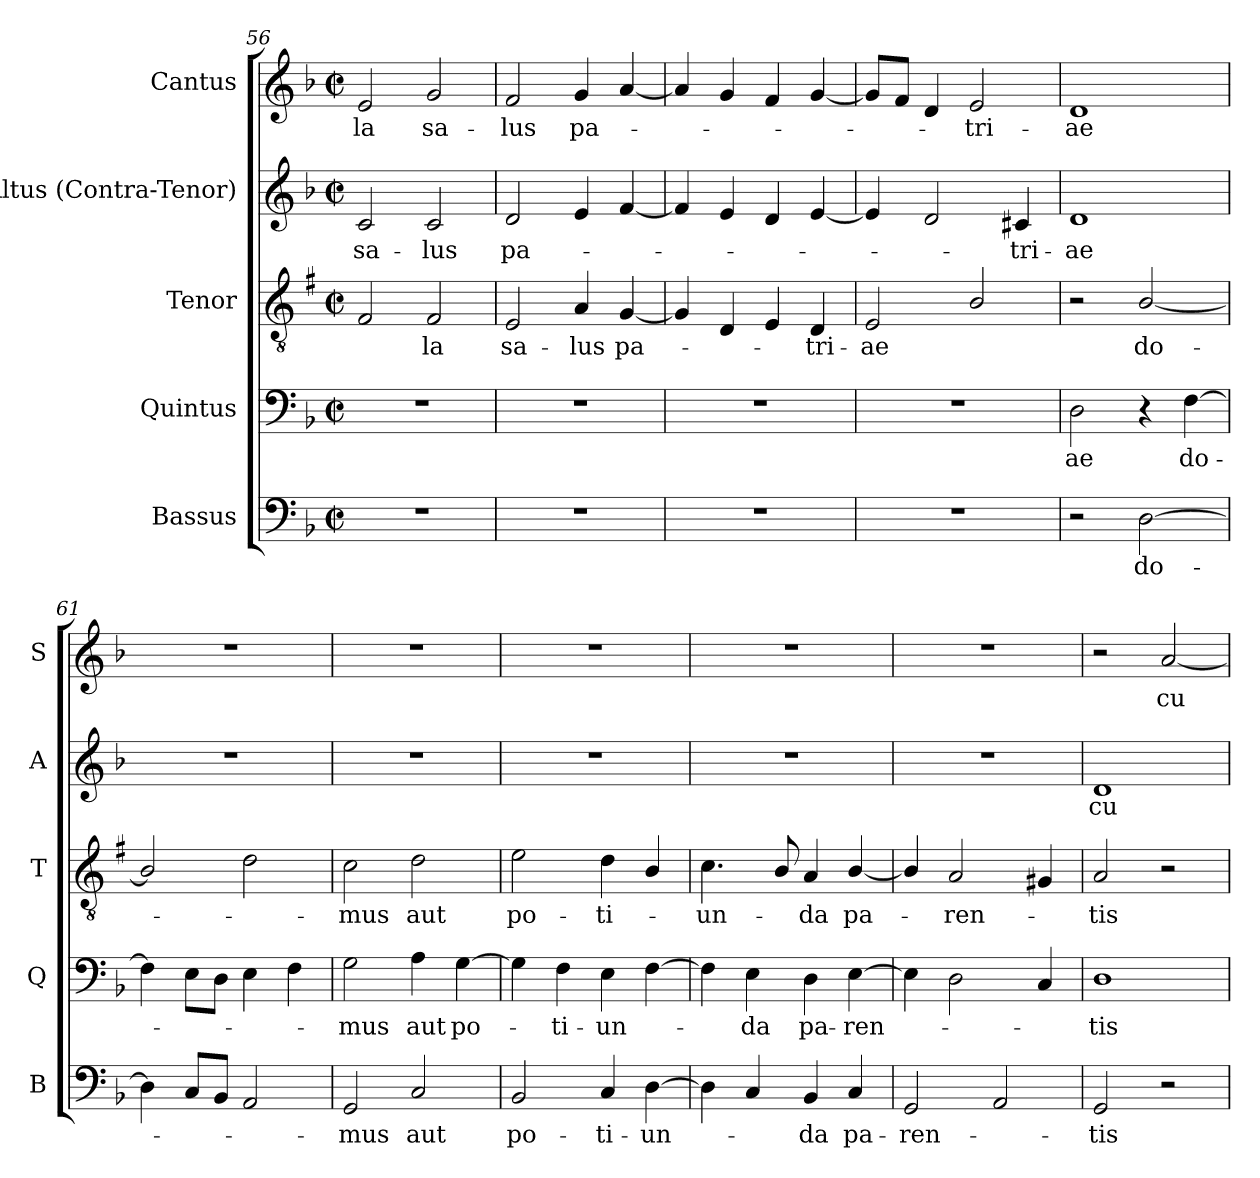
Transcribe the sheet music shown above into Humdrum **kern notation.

**kern	**text	**kern	**text	**kern	**text	**kern	**text	**kern	**text
*part5	*part5	*part4	*part4	*part3	*part3	*part2	*part2	*part1	*part1
*staff5	*staff5	*staff4	*staff4	*staff3	*staff3	*staff2	*staff2	*staff1	*staff1
*I"Bassus	*	*I"Quintus	*	*I"Tenor	*	*I"Altus (Contra-Tenor)	*	*I"Cantus	*
*I'B	*	*I'Q	*	*I'T	*	*I'A	*	*I'S	*
!!LO:LB:g=z
*clefF4	*	*clefF4	*	*clefGv2	*	*clefG2	*	*clefG2	*
*	*	*	*	*ITrd1c2	*	*	*	*	*
*k[b-]	*	*k[b-]	*	*k[b-]	*	*k[b-]	*	*k[b-]	*
*F:	*	*F:	*	*F:	*	*F:	*	*F:	*
*M2/2	*	*M2/2	*	*M2/2	*	*M2/2	*	*M2/2	*
*met(c|)	*	*met(c|)	*	*met(c|)	*	*met(c|)	*	*met(c|)	*
=56	=56	=56	=56	=56	=56	=56	=56	=56	=56
!	!	!	!	!	!	!	!LO:LY:b	!	!LO:LY:b
1r	.	1r	.	2E/	.	2c/	sa-	2e/	-la
!	!	!	!	!	!LO:LY:b	!	!LO:LY:b	!	!LO:LY:b
.	.	.	.	2E/	-la	2c/	-lus	2g/	sa-
=57	=57	=57	=57	=57	=57	=57	=57	=57	=57
!	!	!	!	!	!LO:LY:b	!	!LO:LY:b	!	!LO:LY:b
1r	.	1r	.	2D/	sa-	2d/	pa-	2f/	-lus
!	!	!	!	!	!LO:LY:b	!	!	!	!LO:LY:b
.	.	.	.	4G/	-lus	4e/	.	4g/	pa-
!	!	!	!	!	!LO:LY:b	!	!	!	!
.	.	.	.	[4F/	pa-	[4f/	.	[4a/	.
=58	=58	=58	=58	=58	=58	=58	=58	=58	=58
1r	.	1r	.	4F/]	.	4f/]	.	4a/]	.
.	.	.	.	4C/	.	4e/	.	4g/	.
.	.	.	.	4D/	.	4d/	.	4f/	.
!	!	!	!	!	!LO:LY:b	!	!	!	!
.	.	.	.	4C/	-tri-	[4e/	.	[4g/	.
=59	=59	=59	=59	=59	=59	=59	=59	=59	=59
!	!	!	!	!	!LO:LY:b	!	!	!	!
1r	.	1r	.	2D/	-ae	4e/]	.	8g/L]	.
.	.	.	.	.	.	.	.	8f/J	.
.	.	.	.	.	.	2d/	.	4d/	.
!	!	!	!	!	!	!	!	!	!LO:LY:b
.	.	.	.	2A/	.	.	.	2e/	-tri-
!	!	!	!	!	!	!	!LO:LY:b	!	!
.	.	.	.	.	.	4c#X/	-tri-	.	.
=60	=60	=60	=60	=60	=60	=60	=60	=60	=60
!	!	!	!LO:LY:b	!	!	!	!LO:LY:b	!	!LO:LY:b
2r	.	2D\	ae	2r	.	1d	-ae	1d	-ae
!	!LO:LY:b	!	!	!	!LO:LY:b	!	!	!	!
[2D\	do-	4r	.	[2A/	do-	.	.	.	.
!	!	!	!LO:LY:b	!	!	!	!	!	!
.	.	[4F\	do-	.	.	.	.	.	.
=61	=61	=61	=61	=61	=61	=61	=61	=61	=61
4D\]	.	4F\]	.	2A/]	.	1r	.	1r	.
8C/L	.	8E\L	.	.	.	.	.	.	.
8BB-/J	.	8D\J	.	.	.	.	.	.	.
2AA/	.	4E\	.	2c\	.	.	.	.	.
.	.	4F\	.	.	.	.	.	.	.
!!LO:PB:g=z
=62	=62	=62	=62	=62	=62	=62	=62	=62	=62
!	!LO:LY:b	!	!LO:LY:b	!	!LO:LY:b	!	!	!	!
2GG/	-mus	2G\	-mus	2B-\	-mus	1r	.	1r	.
!	!LO:LY:b	!	!LO:LY:b	!	!LO:LY:b	!	!	!	!
2C/	aut	4A\	aut	2c\	aut	.	.	.	.
!	!	!	!LO:LY:b	!	!	!	!	!	!
.	.	[4G\	po-	.	.	.	.	.	.
=63	=63	=63	=63	=63	=63	=63	=63	=63	=63
!	!LO:LY:b	!	!	!	!LO:LY:b	!	!	!	!
2BB-/	po-	4G\]	.	2d\	po-	1r	.	1r	.
!	!	!	!LO:LY:b	!	!	!	!	!	!
.	.	4F\	-ti-	.	.	.	.	.	.
!	!LO:LY:b	!	!LO:LY:b	!	!LO:LY:b	!	!	!	!
4C/	-ti-	4E\	-un-	4c\	-ti-	.	.	.	.
!	!LO:LY:b	!	!	!	!	!	!	!	!
[4D\	-un-	[4F\	.	4A/	.	.	.	.	.
=64	=64	=64	=64	=64	=64	=64	=64	=64	=64
!	!	!	!	!	!LO:LY:b	!	!	!	!
4D\]	.	4F\]	.	4.B-\	-un-	1r	.	1r	.
!	!	!	!LO:LY:b	!	!	!	!	!	!
4C/	.	4E\	-da	.	.	.	.	.	.
.	.	.	.	8A/	.	.	.	.	.
!	!LO:LY:b	!	!LO:LY:b	!	!LO:LY:b	!	!	!	!
4BB-/	-da	4D\	pa-	4G/	-da	.	.	.	.
!	!LO:LY:b	!	!LO:LY:b	!	!LO:LY:b	!	!	!	!
4C/	pa-	[4E\	-ren-	[4A/	pa-	.	.	.	.
=65	=65	=65	=65	=65	=65	=65	=65	=65	=65
!	!LO:LY:b	!	!	!	!	!	!	!	!
2GG/	-ren-	4E\]	.	4A/]	.	1r	.	1r	.
!	!	!	!	!	!LO:LY:b	!	!	!	!
.	.	2D\	.	2G/	-ren-	.	.	.	.
2AA/	.	.	.	.	.	.	.	.	.
.	.	4C/	.	4F#X/	.	.	.	.	.
=66	=66	=66	=66	=66	=66	=66	=66	=66	=66
!	!LO:LY:b	!	!LO:LY:b	!	!LO:LY:b	!	!LO:LY:b	!	!
2GG/	-tis	1D	-tis	2G/	-tis	1d	cu-	2r	.
!	!	!	!	!	!	!	!	!	!LO:LY:b
2r	.	.	.	2r	.	.	.	[2a/	cu-
=	=	=	=	=	=	=	=	=	=
*-	*-	*-	*-	*-	*-	*-	*-	*-	*-
